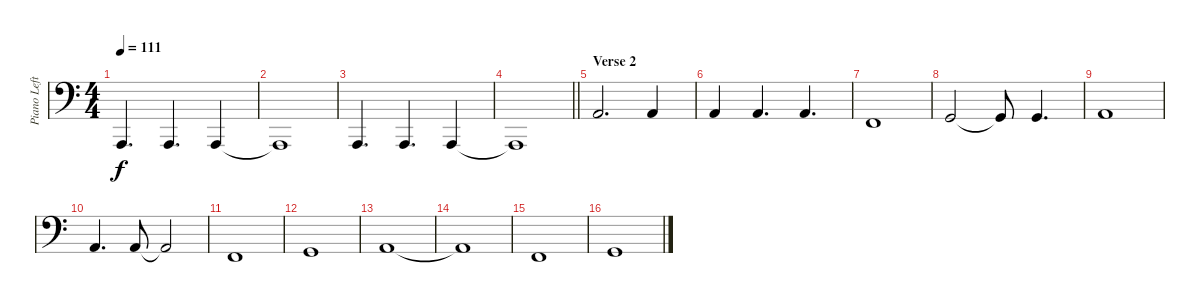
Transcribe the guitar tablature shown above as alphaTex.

\track ("Piano Left Hand" "Piano Left") {instrument acousticgrandpiano}
\staff {score}
\tuning (C3 G2 D2 A1 E1 B0) {hide}
\ts (4 4)
\tempo 111
\clef f4
\ks c
0.4.4{d dy f} 0.4.4{d} 0.4.4 |
0.4{t}.1 |
0.4.4{d} 0.4.4{d} 0.4.4 |
\barLineRight lightlight
0.4{t}.1 |
\section ("" "Verse 2")
2.2.2{d} 2.2.4 |
2.2.4 2.2.4{d} 2.2.4{d} |
3.3.1 |
0.2.2 0.2{t}.8 0.2.4{d} |
2.2.1 |
2.2.4{d} 2.2.8 2.2{t}.2 |
3.3.1 |
0.2.1 |
2.2.1 |
2.2{t}.1 |
3.3.1 |
0.2.1
